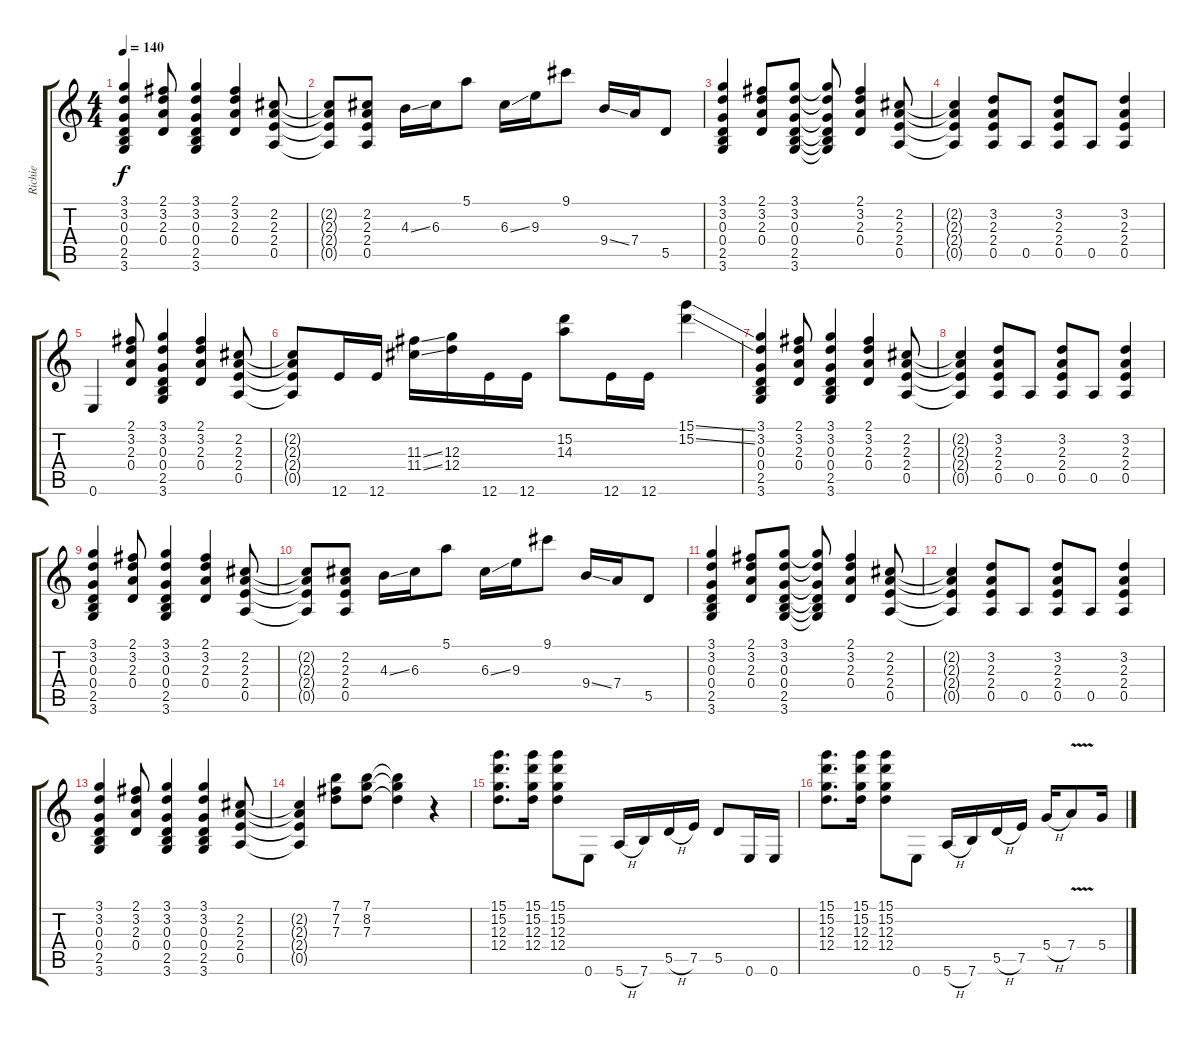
\track ("Richie" "Richie") {instrument distortionguitar}
\staff {score tabs}
\tuning (E4 B3 G3 D3 A2 E2) {hide}
\ts (4 4)
\tempo 140
\clef g2
\ks c
(3.1 3.2 0.3 0.4 2.5 3.6).4{dy f} (2.1 3.2 2.3 0.4).8 (3.1 3.2 0.3 0.4 2.5 3.6).4 (2.1 3.2 2.3 0.4).4 (2.2 2.3 2.4 0.5).8 |
(2.2{t} 2.3{t} 2.4{t} 0.5{t}).8 (2.2 2.3 2.4 0.5).8 4.3{ss}.16 6.3.16 5.1.8 6.3{ss}.16 9.3.16 9.1.8 9.4{ss}.16 7.4.16 5.5.8 |
(3.1 3.2 0.3 0.4 2.5 3.6).4 (2.1 3.2 2.3 0.4).8 (3.1 3.2 0.3 0.4 2.5 3.6).8 (3.1{t} 3.2{t} 0.3{t} 0.4{t} 2.5{t} 3.6{t}).8 (2.1 3.2 2.3 0.4).4 (2.2 2.3 2.4 0.5).8 |
(2.2{t} 2.3{t} 2.4{t} 0.5{t}).4 (3.2 2.3 2.4 0.5).8 0.5.8 (3.2 2.3 2.4 0.5).8 0.5.8 (3.2 2.3 2.4 0.5).4 |
0.6.4 (2.1 3.2 2.3 0.4).8 (3.1 3.2 0.3 0.4 2.5 3.6).4 (2.1 3.2 2.3 0.4).4 (2.2 2.3 2.4 0.5).8 |
(2.2{t} 2.3{t} 2.4{t} 0.5{t}).8 12.6.16 12.6.16 (11.3{ss} 11.4{ss}).16 (12.3 12.4).16 12.6.16 12.6.16 (15.2 14.3).8 12.6.16 12.6.16 (15.1{ss} 15.2{ss}).4 |
(3.1 3.2 0.3 0.4 2.5 3.6).4 (2.1 3.2 2.3 0.4).8 (3.1 3.2 0.3 0.4 2.5 3.6).4 (2.1 3.2 2.3 0.4).4 (2.2 2.3 2.4 0.5).8 |
(2.2{t} 2.3{t} 2.4{t} 0.5{t}).4 (3.2 2.3 2.4 0.5).8 0.5.8 (3.2 2.3 2.4 0.5).8 0.5.8 (3.2 2.3 2.4 0.5).4 |
(3.1 3.2 0.3 0.4 2.5 3.6).4 (2.1 3.2 2.3 0.4).8 (3.1 3.2 0.3 0.4 2.5 3.6).4 (2.1 3.2 2.3 0.4).4 (2.2 2.3 2.4 0.5).8 |
(2.2{t} 2.3{t} 2.4{t} 0.5{t}).8 (2.2 2.3 2.4 0.5).8 4.3{ss}.16 6.3.16 5.1.8 6.3{ss}.16 9.3.16 9.1.8 9.4{ss}.16 7.4.16 5.5.8 |
(3.1 3.2 0.3 0.4 2.5 3.6).4 (2.1 3.2 2.3 0.4).8 (3.1 3.2 0.3 0.4 2.5 3.6).8 (3.1{t} 3.2{t} 0.3{t} 0.4{t} 2.5{t} 3.6{t}).8 (2.1 3.2 2.3 0.4).4 (2.2 2.3 2.4 0.5).8 |
(2.2{t} 2.3{t} 2.4{t} 0.5{t}).4 (3.2 2.3 2.4 0.5).8 0.5.8 (3.2 2.3 2.4 0.5).8 0.5.8 (3.2 2.3 2.4 0.5).4 |
(3.1 3.2 0.3 0.4 2.5 3.6).4 (2.1 3.2 2.3 0.4).8 (3.1 3.2 0.3 0.4 2.5 3.6).4 (3.1 3.2 0.3 0.4 2.5 3.6).4 (2.2 2.3 2.4 0.5).8 |
(2.2{t} 2.3{t} 2.4{t} 0.5{t}).4 (7.1 7.2 7.3).8 (7.1 8.2 7.3).8 (7.1{t} 8.2{t} 7.3{t}).4 r.4 |
(15.1 15.2 12.3 12.4).8{d} (15.1 15.2 12.3 12.4).16 (15.1 15.2 12.3 12.4).8 0.6.8 5.6{h}.16 7.6.16 5.5{h}.16 7.5.16 5.5.8 0.6.16 0.6.16 |
(15.1 15.2 12.3 12.4).8{d} (15.1 15.2 12.3 12.4).16 (15.1 15.2 12.3 12.4).8 0.6.8 5.6{h}.16 7.6.16 5.5{h}.16 7.5.16 5.4{h}.16 7.4{v}.8 5.4.16
